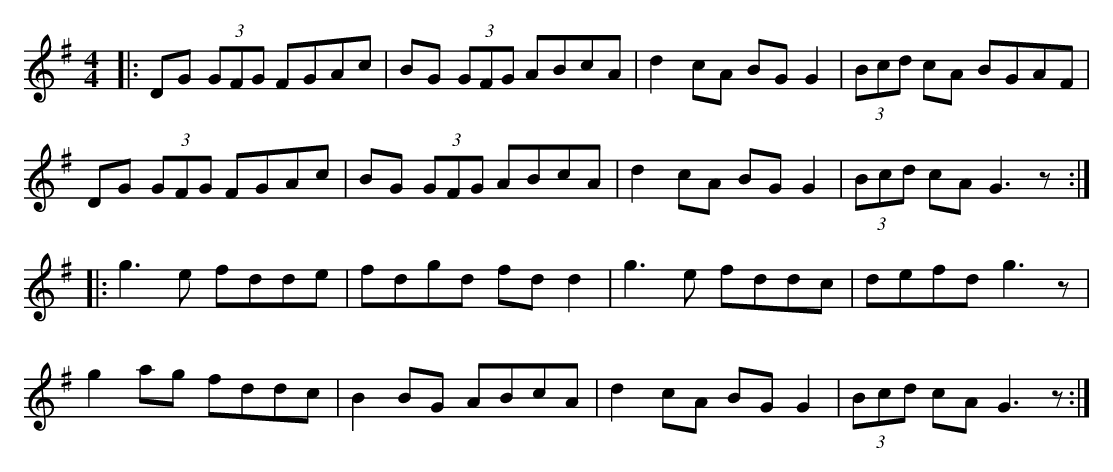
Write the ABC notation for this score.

X:1
M:4/4
K:G
|:DG (3GFG FGAc|BG (3GFG ABcA|d2 cA BG G2|(3Bcd cA BGAF|
DG (3GFG FGAc|BG (3GFG ABcA|d2 cA BG G2|(3Bcd cA G3 z:|
|:g3 e fdde|fdgd fd d2|g3 e fddc|defd g3 z|
g2 ag fddc|B2 BG ABcA|d2 cA BG G2|(3Bcd cA G3 z:|
